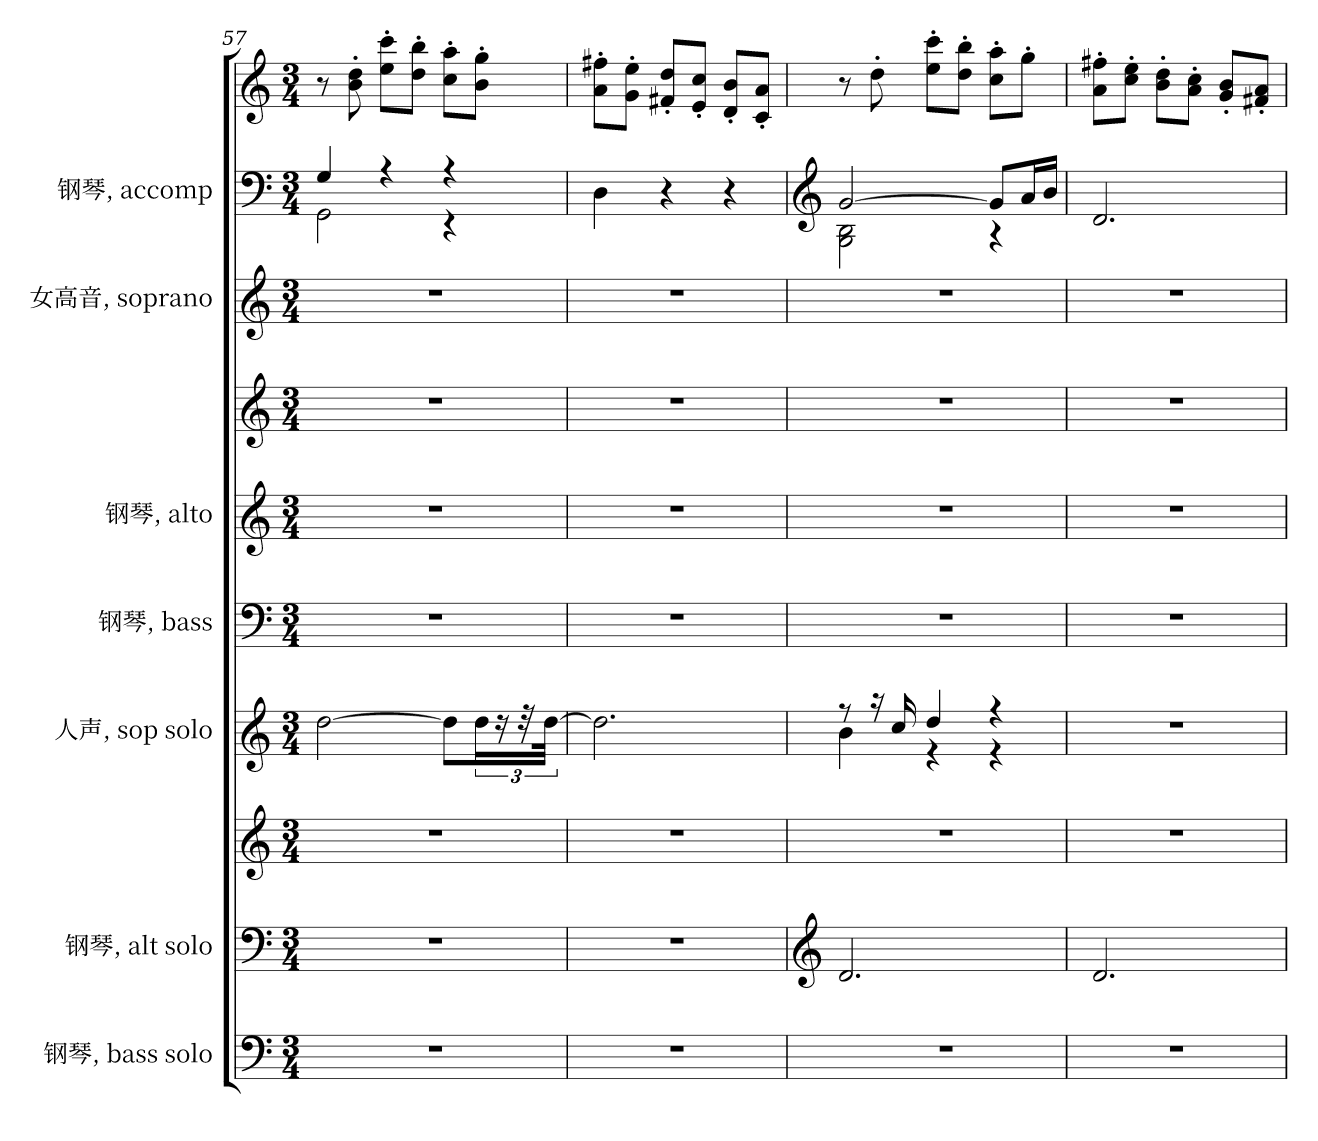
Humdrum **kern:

**kern	**kern	**kern	**kern	**kern	**kern	**kern	**kern	**kern	**kern
*part7	*part6	*part6	*part5	*part4	*part3	*part3	*part2	*part1	*part1
*staff10	*staff9	*staff8	*staff7	*staff6	*staff5	*staff4	*staff3	*staff2	*staff1
*I"钢琴, bass solo	*I"钢琴, alt solo	*	*I"人声, sop solo	*I"钢琴, bass	*I"钢琴, alto	*	*I"女高音, soprano	*I"钢琴, accomp	*
*	*	*	*	*	*	*	*I'S.	*	*
*clefF4	*clefF4	*clefG2	*clefG2	*clefF4	*clefG2	*clefG2	*clefG2	*clefF4	*clefG2
*k[]	*k[]	*k[]	*k[]	*k[]	*k[]	*k[]	*k[]	*k[]	*k[]
*M3/4	*M3/4	*M3/4	*M3/4	*M3/4	*M3/4	*M3/4	*M3/4	*M3/4	*M3/4
=57	=57	=57	=57	=57	=57	=57	=57	=57	=57
*	*	*	*	*	*	*	*	*^	*
2.r	2.r	2.r	[2dd\	2.r	2.r	2.r	2.r	4G/	2GG\	8r
.	.	.	.	.	.	.	.	.	.	8b\' 8dd\'
.	.	.	.	.	.	.	.	4r	.	8ee\' 8ccc\'L
.	.	.	.	.	.	.	.	.	.	8dd\' 8bb\'J
.	.	.	8dd\L]	.	.	.	.	4r	4r	8cc\' 8aa\'L
.	.	.	24dd\Jk	.	.	.	.	.	.	8b\' 8gg\'J
.	.	.	24r	.	.	.	.	.	.	.
.	.	.	48r	.	.	.	.	.	.	.
.	.	.	[48dd\	.	.	.	.	.	.	.
*	*	*	*	*	*	*	*	*v	*v	*
!!LO:PB:g=z
=58	=58	=58	=58	=58	=58	=58	=58	=58	=58
2.r	2.r	2.r	2.dd\]	2.r	2.r	2.r	2.r	4D\	8a\' 8ff#X\'L
.	.	.	.	.	.	.	.	.	8g\' 8ee\'J
.	.	.	.	.	.	.	.	4r	8f#X/' 8dd/'L
.	.	.	.	.	.	.	.	.	8e/' 8cc/'J
.	.	.	.	.	.	.	.	4r	8d/' 8b/'L
.	.	.	.	.	.	.	.	.	8c/' 8a/'J
=59	=59	=59	=59	=59	=59	=59	=59	=59	=59
*	*clefG2	*	*	*	*	*	*	*clefG2	*
*	*	*	*^	*	*	*	*	*^	*
2.r	2.d/	2.r	8r	4b\	2.r	2.r	2.r	2.r	[2g/	2G\ 2B\	8r
.	.	.	16r	.	.	.	.	.	.	.	8dd'\
.	.	.	16cc/	.	.	.	.	.	.	.	.
.	.	.	4dd/	4r	.	.	.	.	.	.	8ee\' 8ccc\'L
.	.	.	.	.	.	.	.	.	.	.	8dd\' 8bb\'J
.	.	.	4r	4r	.	.	.	.	8g/L]	4r	8cc\' 8aa\'L
.	.	.	.	.	.	.	.	.	16a/L	.	8gg'\J
.	.	.	.	.	.	.	.	.	16b/JJ	.	.
*	*	*	*v	*v	*	*	*	*	*v	*v	*
=60	=60	=60	=60	=60	=60	=60	=60	=60	=60
2.r	2.d/	2.r	2.r	2.r	2.r	2.r	2.r	2.d/	8a\' 8ff#X\'L
.	.	.	.	.	.	.	.	.	8cc\' 8ee\'J
.	.	.	.	.	.	.	.	.	8b\' 8dd\'L
.	.	.	.	.	.	.	.	.	8a\' 8cc\'J
.	.	.	.	.	.	.	.	.	8g/' 8b/'L
.	.	.	.	.	.	.	.	.	8f#X/' 8a/'J
=	=	=	=	=	=	=	=	=	=
*-	*-	*-	*-	*-	*-	*-	*-	*-	*-
